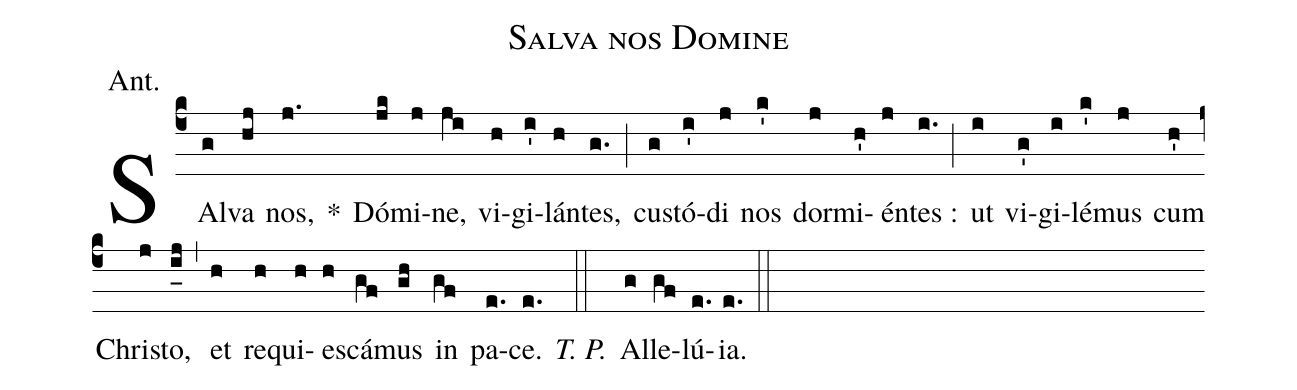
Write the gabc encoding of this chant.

name:Salva nos Domine;
office-part:Antiphona;
mode:3;
annotation: Ant.;
%%
(c4) SAl(g)va(hj) nos,(j.) *() Dó(jk)mi(j)ne,(ji) vi(h)gi(i')lán(h)tes,(g.) (;) cu(g)stó(i')di(j) nos(k') dor(j)mi(h')én(j)tes :(i.) (;) ut(i) vi(g')gi(i)lé(k')mus(j) cum(h') Chri(j)sto,(i_[uh:l]j) (,) et(h) re(h)qui(h)e(h)scá(gf)mus(gh) in(gf) pa(e.)ce.(e.) <i>T. P.</i>(::) Al(g)le(gf)lú(e.){ia}.(e.) (::)
